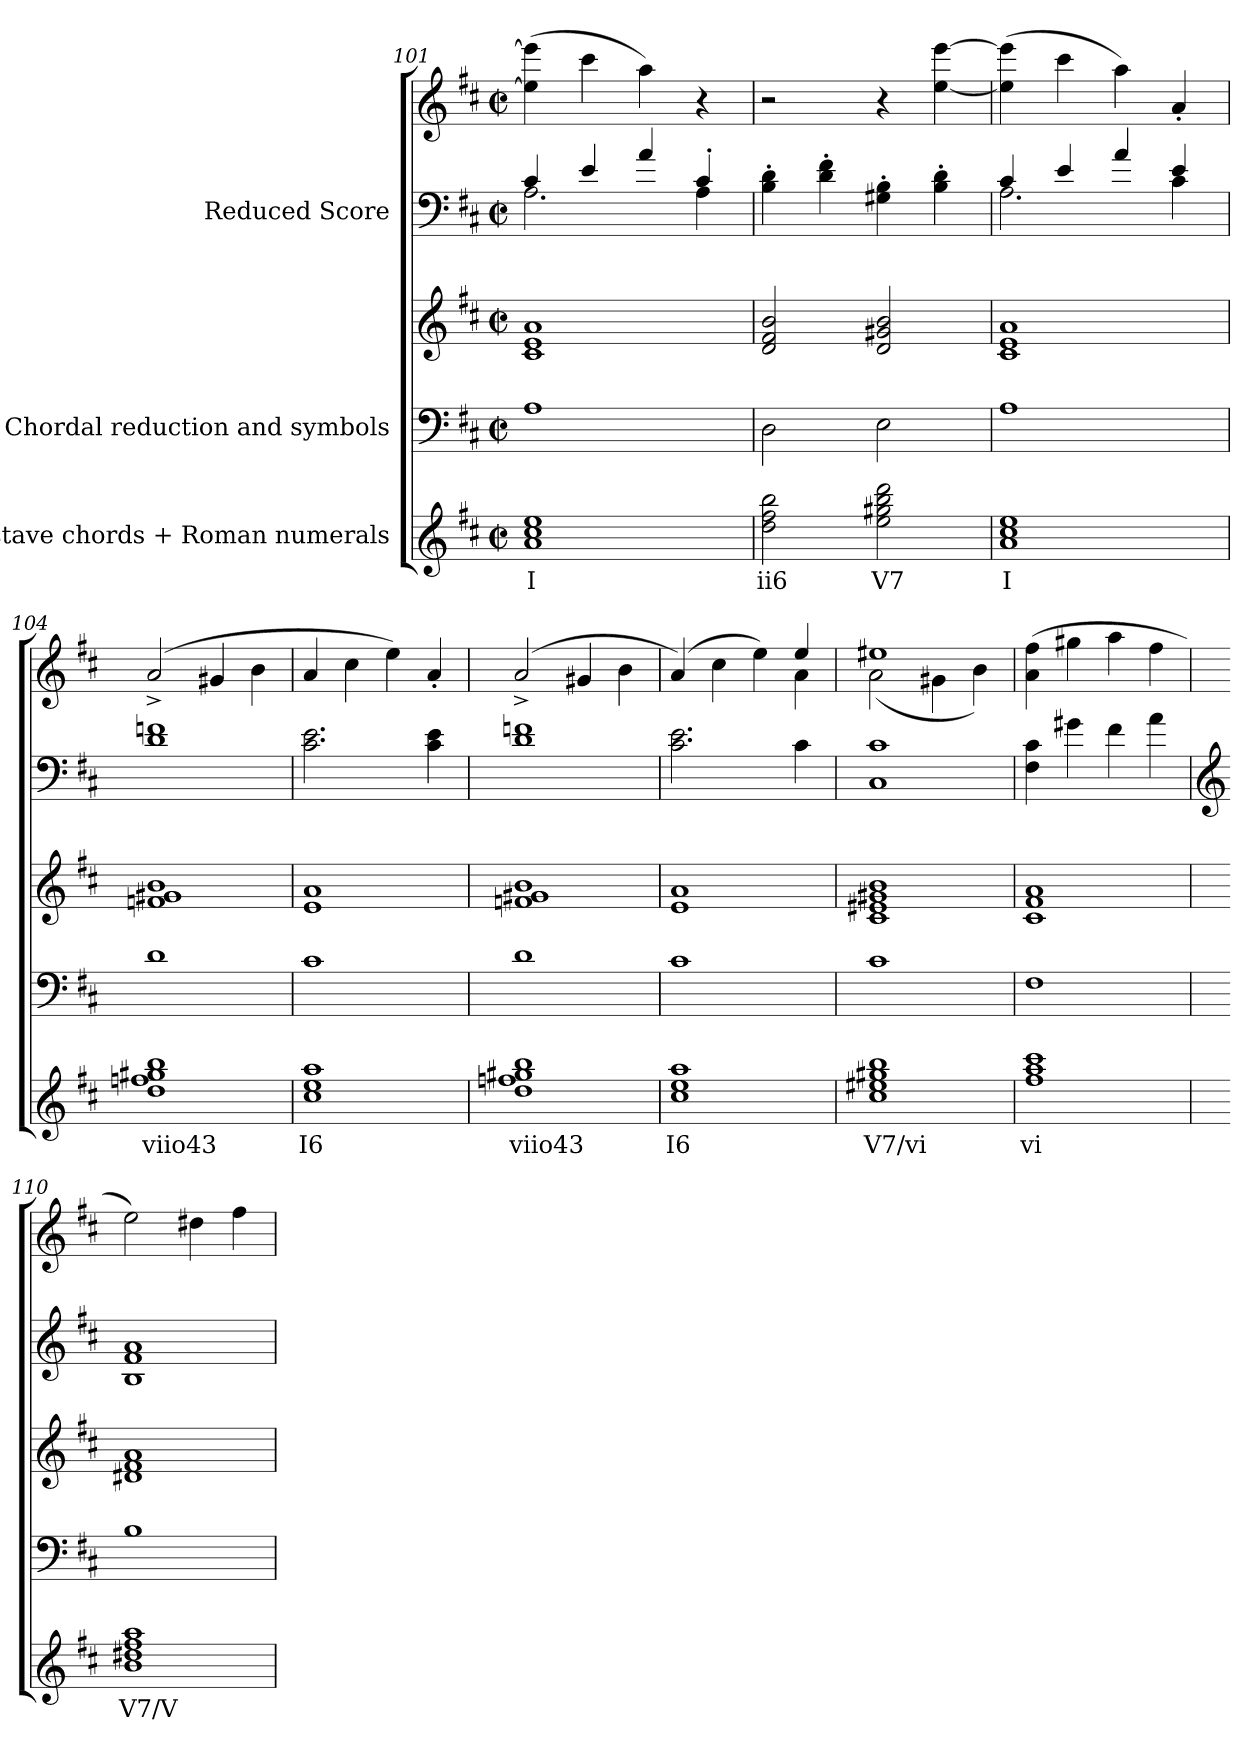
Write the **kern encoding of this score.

**kern	**text	**kern	**kern	**kern	**kern
*part3	*part3	*part2	*part2	*part1	*part1
*staff5	*staff5	*staff4	*staff3	*staff2	*staff1
*I"One-stave chords + Roman numerals	*	*I"Chordal reduction and symbols	*	*I"Reduced Score	*
*clefG2	*	*clefF4	*clefG2	*clefF4	*clefG2
*k[f#c#]	*	*k[f#c#]	*k[f#c#]	*k[f#c#]	*k[f#c#]
*	*	*D:	*D:	*D:	*D:
*M2/2	*	*M2/2	*M2/2	*M2/2	*M2/2
*met(c|)	*	*met(c|)	*met(c|)	*met(c|)	*met(c|)
=101	=101	=101	=101	=101	=101
!	!LO:LY:b	!	!	!	!
*	*	*	*	*^	*
1a 1cc# 1ee	I	1A	1c# 1e 1a	4c#/	2.A\	(>4ee\] 4eee\]
.	.	.	.	4e/	.	4ccc#\
.	.	.	.	4a/	.	4aa\)
.	.	.	.	4c#'/	4A\	4r
=102	=102	=102	=102	=102	=102	=102
!	!LO:LY:b	!	!	!	!	!
*	*	*	*	*v	*v	*
2dd\ 2ff#\ 2bb\	ii6	2D\	2d/ 2f#/ 2b/	4B\' 4d\'	2r
.	.	.	.	4d\' 4f#\'	.
!	!LO:LY:b	!	!	!	!
2ee\ 2gg#X\ 2bb\ 2ddd\	V7	2E\	2d/ 2g#X/ 2b/	4G#X\' 4B\'	4r
.	.	.	.	4B\' 4d\'	[4ee\ [4eee\
=103	=103	=103	=103	=103	=103
!	!LO:LY:b	!	!	!	!
*	*	*	*	*^	*
1a 1cc# 1ee	I	1A	1c# 1e 1a	4c#/	2.A\	(>4ee\] 4eee\]
.	.	.	.	4e/	.	4ccc#\
.	.	.	.	4a/	.	4aa\)
.	.	.	.	4e/	4c#\	4a'/
!!LO:LB:g=z
=104	=104	=104	=104	=104	=104	=104
!	!LO:LY:b	!	!	!	!	!
*	*	*	*	*v	*v	*
1dd 1ffn 1gg#X 1bb	viio43	1d	1fn 1g#X 1b	1d 1fn	(>2a^/
.	.	.	.	.	4g#X/
.	.	.	.	.	4b\
=105	=105	=105	=105	=105	=105
!	!LO:LY:b	!	!	!	!
1cc# 1ee 1aa	I6	1c#	1e 1a	2.c#\ 2.e\	4a/
.	.	.	.	.	4cc#\
.	.	.	.	.	4ee\)
.	.	.	.	4c#\ 4e\	4a'/
=106	=106	=106	=106	=106	=106
!	!LO:LY:b	!	!	!	!
1dd 1ffn 1gg#X 1bb	viio43	1d	1fn 1g#X 1b	1d 1fn	(<2a^/
.	.	.	.	.	4g#X/
.	.	.	.	.	4b\
=107	=107	=107	=107	=107	=107
!	!LO:LY:b	!	!	!	!
*	*	*	*	*	*^
1cc# 1ee 1aa	I6	1c#	1e 1a	2.c#\ 2.e\	(>4a/)	2.ryy
.	.	.	.	.	4cc#\	.
.	.	.	.	.	4ee\)	.
.	.	.	.	4c#\	4ee/	4a\
!!LO:PB:g=z	!!
=108	=108	=108	=108	=108	=108	=108
!	!LO:LY:b	!	!	!	!	!
1cc# 1ee#X 1gg#X 1bb	V7/vi	1c#	1c# 1e#X 1g#X 1b	1C# 1c#	1ee#X	(<2a\
.	.	.	.	.	.	4g#X\
.	.	.	.	.	.	4b\)
=109	=109	=109	=109	=109	=109	=109
!	!LO:LY:b	!	!	!	!	!
*	*	*	*	*	*v	*v
1ff# 1aa 1ccc#	vi	1F#	1c# 1f# 1a	4F#\ 4c#\	(>4a\ 4ff#\
.	.	.	.	4g#X\	4gg#X\
.	.	.	.	4f#\	4aa\
.	.	.	.	4a\	4ff#\
=110	=110	=110	=110	=110	=110
*	*	*	*	*clefG2	*
!	!LO:LY:b	!	!	!	!
1b 1dd#X 1ff# 1aa	V7/V	1B	1d#X 1f# 1a	1B 1f# 1a	2ee\)
.	.	.	.	.	4dd#X\
.	.	.	.	.	4ff#\
=	=	=	=	=	=
*-	*-	*-	*-	*-	*-
